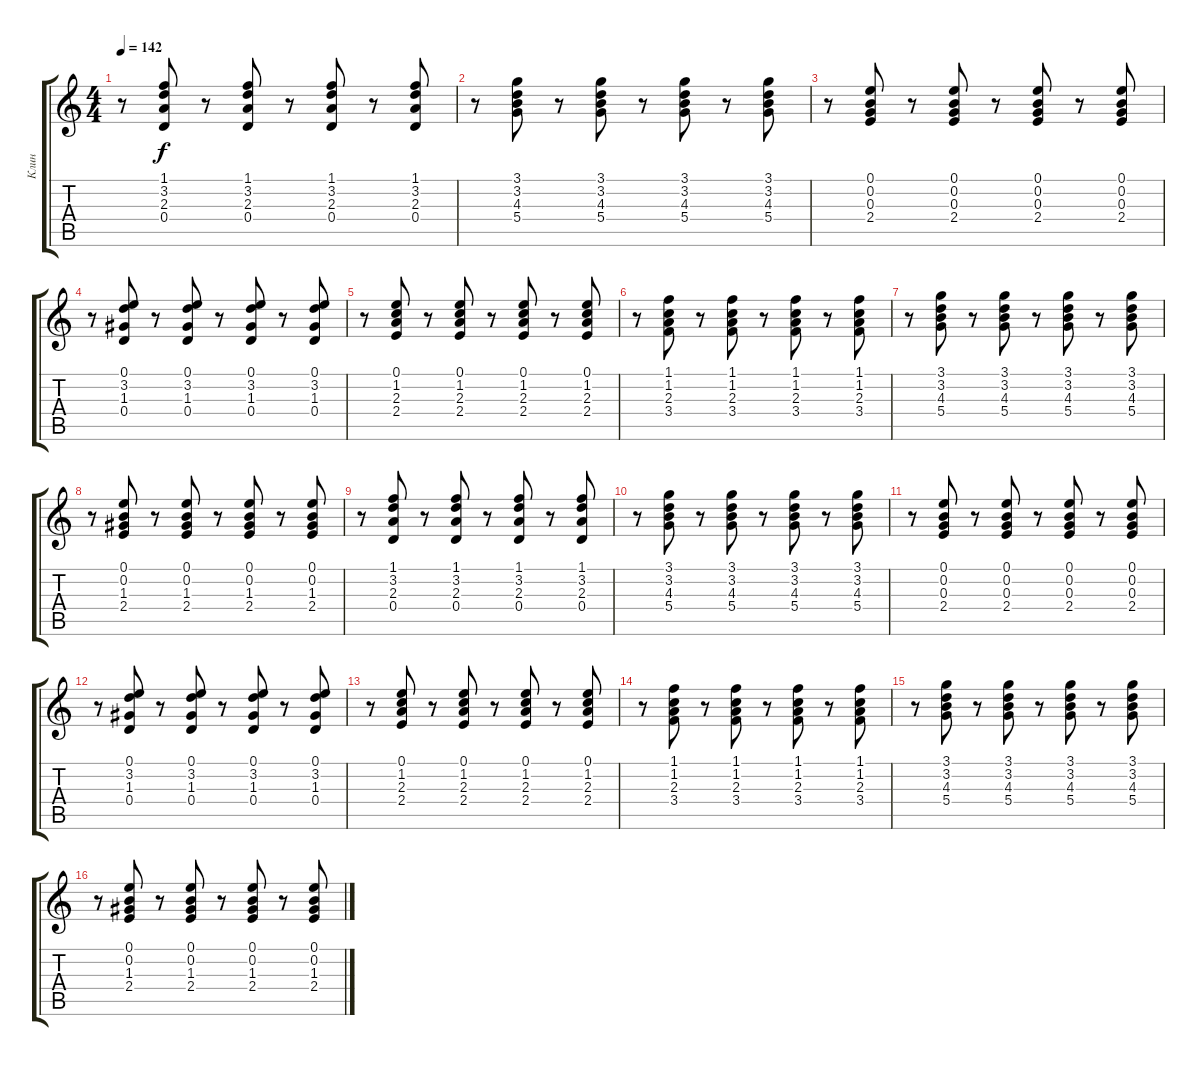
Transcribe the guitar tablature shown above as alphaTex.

\track ("Клин" "Клин") {instrument electricguitarclean}
\staff {score tabs}
\tuning (E4 B3 G3 D3 A2 E2) {hide}
\ts (4 4)
\tempo 142
\clef g2
\ks c
r.8{dy f} (1.1 3.2 2.3 0.4).8 r.8 (1.1 3.2 2.3 0.4).8 r.8 (1.1 3.2 2.3 0.4).8 r.8 (1.1 3.2 2.3 0.4).8 |
r.8 (3.1 3.2 4.3 5.4).8 r.8 (3.1 3.2 4.3 5.4).8 r.8 (3.1 3.2 4.3 5.4).8 r.8 (3.1 3.2 4.3 5.4).8 |
r.8 (0.1 0.2 0.3 2.4).8 r.8 (0.1 0.2 0.3 2.4).8 r.8 (0.1 0.2 0.3 2.4).8 r.8 (0.1 0.2 0.3 2.4).8 |
r.8 (0.1 3.2 1.3 0.4).8 r.8 (0.1 3.2 1.3 0.4).8 r.8 (0.1 3.2 1.3 0.4).8 r.8 (0.1 3.2 1.3 0.4).8 |
r.8 (0.1 1.2 2.3 2.4).8 r.8 (0.1 1.2 2.3 2.4).8 r.8 (0.1 1.2 2.3 2.4).8 r.8 (0.1 1.2 2.3 2.4).8 |
r.8 (1.1 1.2 2.3 3.4).8 r.8 (1.1 1.2 2.3 3.4).8 r.8 (1.1 1.2 2.3 3.4).8 r.8 (1.1 1.2 2.3 3.4).8 |
r.8 (3.1 3.2 4.3 5.4).8 r.8 (3.1 3.2 4.3 5.4).8 r.8 (3.1 3.2 4.3 5.4).8 r.8 (3.1 3.2 4.3 5.4).8 |
r.8 (0.1 0.2 1.3 2.4).8 r.8 (0.1 0.2 1.3 2.4).8 r.8 (0.1 0.2 1.3 2.4).8 r.8 (0.1 0.2 1.3 2.4).8 |
r.8 (1.1 3.2 2.3 0.4).8 r.8 (1.1 3.2 2.3 0.4).8 r.8 (1.1 3.2 2.3 0.4).8 r.8 (1.1 3.2 2.3 0.4).8 |
r.8 (3.1 3.2 4.3 5.4).8 r.8 (3.1 3.2 4.3 5.4).8 r.8 (3.1 3.2 4.3 5.4).8 r.8 (3.1 3.2 4.3 5.4).8 |
r.8 (0.1 0.2 0.3 2.4).8 r.8 (0.1 0.2 0.3 2.4).8 r.8 (0.1 0.2 0.3 2.4).8 r.8 (0.1 0.2 0.3 2.4).8 |
r.8 (0.1 3.2 1.3 0.4).8 r.8 (0.1 3.2 1.3 0.4).8 r.8 (0.1 3.2 1.3 0.4).8 r.8 (0.1 3.2 1.3 0.4).8 |
r.8 (0.1 1.2 2.3 2.4).8 r.8 (0.1 1.2 2.3 2.4).8 r.8 (0.1 1.2 2.3 2.4).8 r.8 (0.1 1.2 2.3 2.4).8 |
r.8 (1.1 1.2 2.3 3.4).8 r.8 (1.1 1.2 2.3 3.4).8 r.8 (1.1 1.2 2.3 3.4).8 r.8 (1.1 1.2 2.3 3.4).8 |
r.8 (3.1 3.2 4.3 5.4).8 r.8 (3.1 3.2 4.3 5.4).8 r.8 (3.1 3.2 4.3 5.4).8 r.8 (3.1 3.2 4.3 5.4).8 |
r.8 (0.1 0.2 1.3 2.4).8 r.8 (0.1 0.2 1.3 2.4).8 r.8 (0.1 0.2 1.3 2.4).8 r.8 (0.1 0.2 1.3 2.4).8
